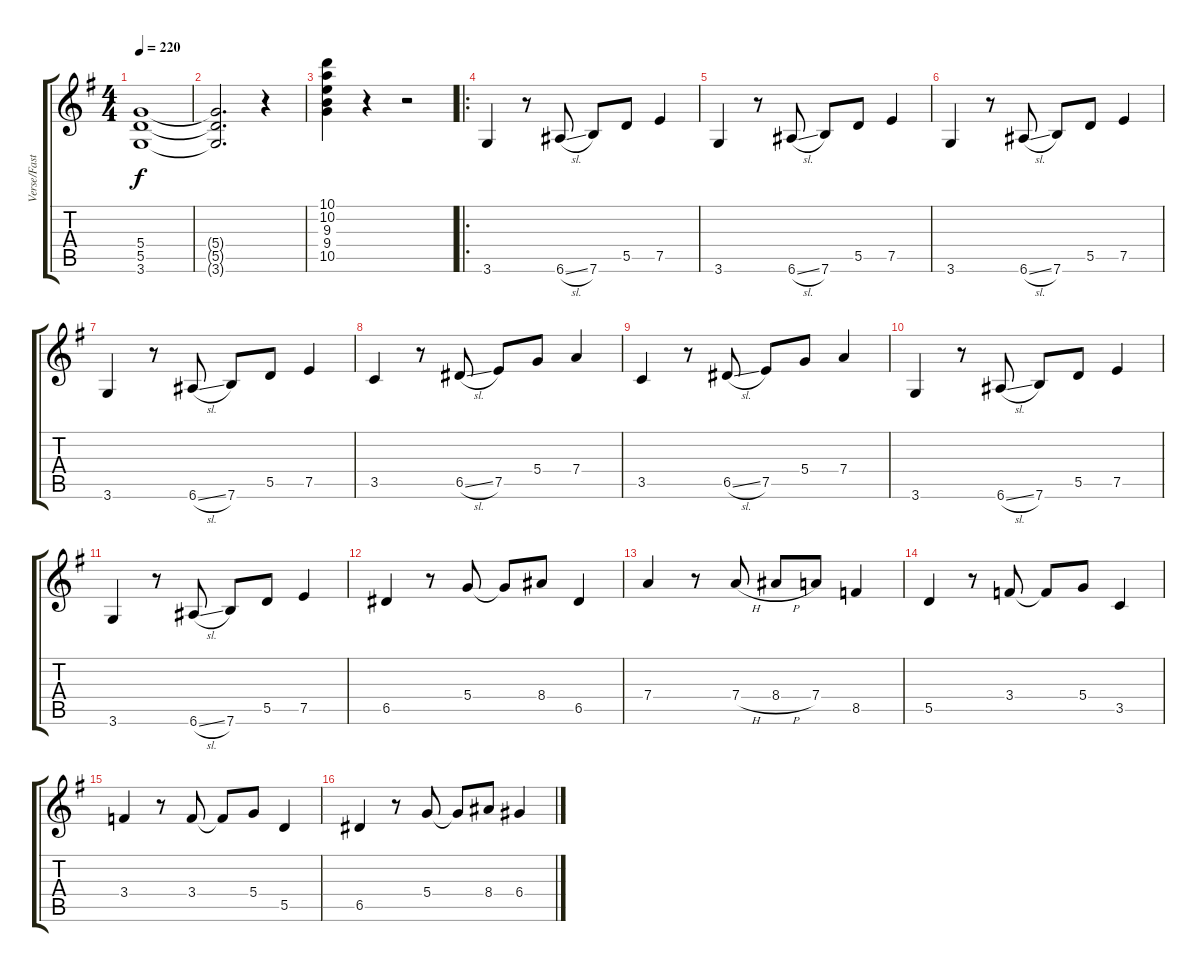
\track ("Verse/Fast Part/Outro" "Verse/Fast") {instrument distortionguitar}
\staff {score tabs}
\tuning (E4 B3 G3 D3 A2 E2) {hide}
\ts (4 4)
\tempo 220
\clef g2
\ks g
(5.4{t} 5.5{t} 3.6{t}).1{dy f} |
(5.4{t} 5.5{t} 3.6{t}).2{d} r.4 |
(10.1 10.2 9.3 9.4 10.5).4 r.4 r.2 |
\ro
3.6.4 r.8 6.6{sl}.8 7.6.8 5.5.8 7.5.4 |
3.6.4 r.8 6.6{sl}.8 7.6.8 5.5.8 7.5.4 |
3.6.4 r.8 6.6{sl}.8 7.6.8 5.5.8 7.5.4 |
3.6.4 r.8 6.6{sl}.8 7.6.8 5.5.8 7.5.4 |
3.5.4 r.8 6.5{sl}.8 7.5.8 5.4.8 7.4.4 |
3.5.4 r.8 6.5{sl}.8 7.5.8 5.4.8 7.4.4 |
3.6.4 r.8 6.6{sl}.8 7.6.8 5.5.8 7.5.4 |
3.6.4 r.8 6.6{sl}.8 7.6.8 5.5.8 7.5.4 |
6.5.4 r.8 5.4.8 5.4{t}.8 8.4.8 6.5.4 |
7.4.4 r.8 7.4{h}.8 8.4{h}.8 7.4.8 8.5.4 |
5.5.4 r.8 3.4.8 3.4{t}.8 5.4.8 3.5.4 |
3.4.4 r.8 3.4.8 3.4{t}.8 5.4.8 5.5.4 |
6.5.4 r.8 5.4.8 5.4{t}.8 8.4.8 6.4.4
